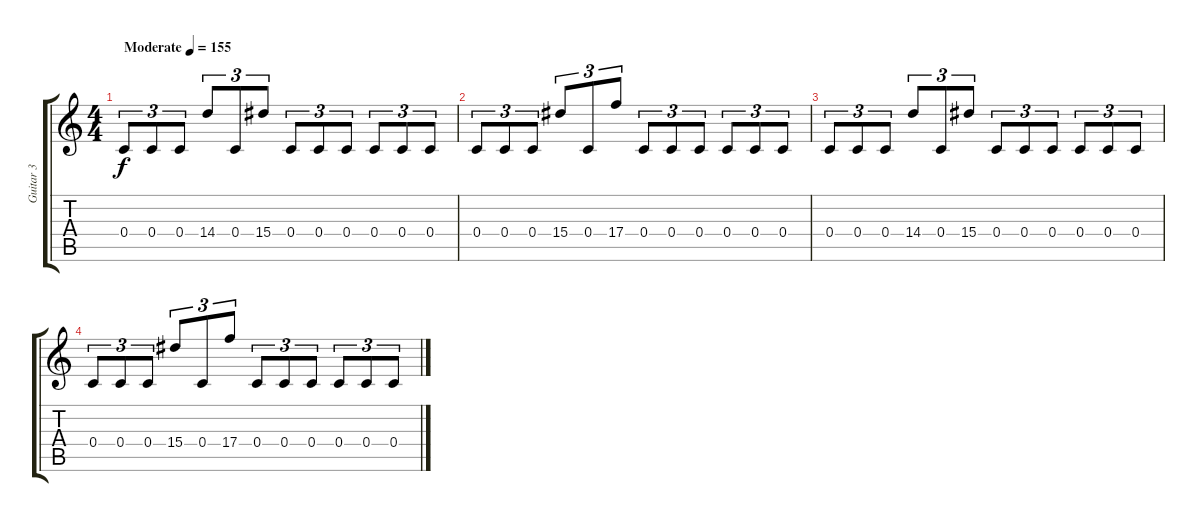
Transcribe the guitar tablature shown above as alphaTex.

\track ("Guitar 3" "Guitar 3") {instrument distortionguitar}
\staff {score tabs}
\tuning (D4 A3 F3 C3 G2 C2) {hide}
\ts (4 4)
\tempo (155 "Moderate")
\clef g2
\ks c
0.4.8{tu (3 2) dy f instrument distortionguitar} 0.4.8{tu (3 2)} 0.4.8{tu (3 2)} 14.4.8{tu (3 2)} 0.4.8{tu (3 2)} 15.4.8{tu (3 2)} 0.4.8{tu (3 2)} 0.4.8{tu (3 2)} 0.4.8{tu (3 2)} 0.4.8{tu (3 2)} 0.4.8{tu (3 2)} 0.4.8{tu (3 2)} |
0.4.8{tu (3 2)} 0.4.8{tu (3 2)} 0.4.8{tu (3 2)} 15.4.8{tu (3 2)} 0.4.8{tu (3 2)} 17.4.8{tu (3 2)} 0.4.8{tu (3 2)} 0.4.8{tu (3 2)} 0.4.8{tu (3 2)} 0.4.8{tu (3 2)} 0.4.8{tu (3 2)} 0.4.8{tu (3 2)} |
0.4.8{tu (3 2)} 0.4.8{tu (3 2)} 0.4.8{tu (3 2)} 14.4.8{tu (3 2)} 0.4.8{tu (3 2)} 15.4.8{tu (3 2)} 0.4.8{tu (3 2)} 0.4.8{tu (3 2)} 0.4.8{tu (3 2)} 0.4.8{tu (3 2)} 0.4.8{tu (3 2)} 0.4.8{tu (3 2)} |
0.4.8{tu (3 2)} 0.4.8{tu (3 2)} 0.4.8{tu (3 2)} 15.4.8{tu (3 2)} 0.4.8{tu (3 2)} 17.4.8{tu (3 2)} 0.4.8{tu (3 2)} 0.4.8{tu (3 2)} 0.4.8{tu (3 2)} 0.4.8{tu (3 2)} 0.4.8{tu (3 2)} 0.4.8{tu (3 2)}
